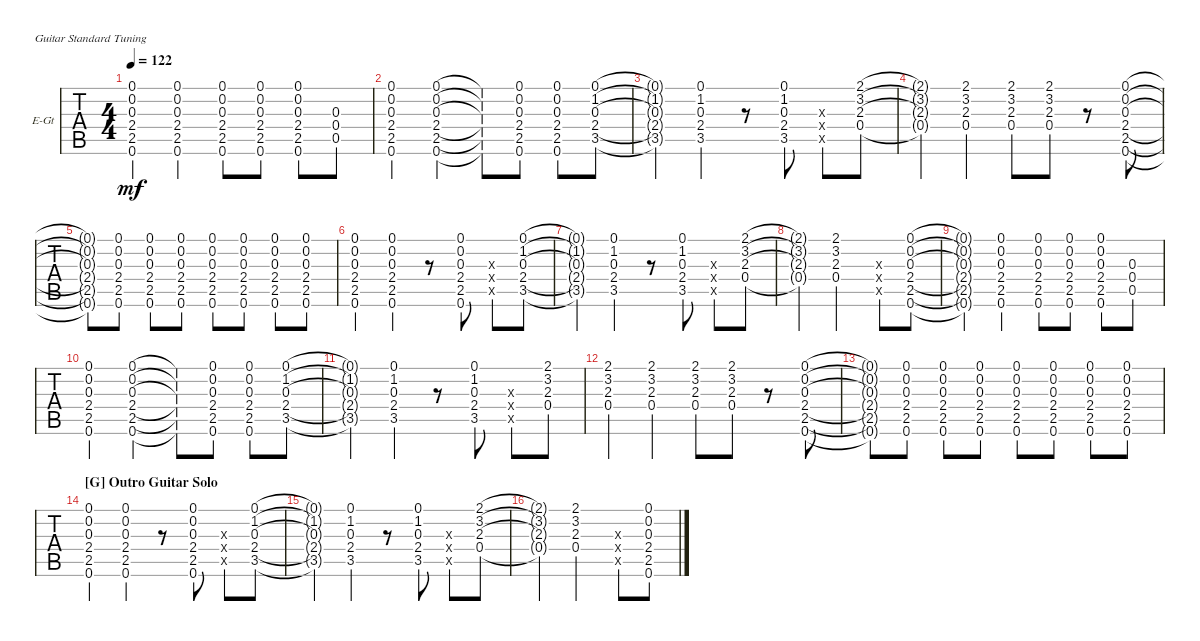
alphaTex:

\bracketExtendMode groupsimilarinstruments
\firstSystemTrackNameOrientation horizontal
\otherSystemsTrackNameOrientation horizontal
\track ("Electric Guitar Clean" "E-Gt") {instrument electricguitarclean}
\staff {tabs}
\tuning (E4 B3 G3 D3 A2 E2)
\ts (4 4)
\tempo 122
\clef g2
\scale
0.333333
\ks c
(0.6{t} 2.5{t} 2.4{t} 0.3{t} 0.2{t} 0.1{t}).4{dy mf} (0.1 0.2 0.3 2.4 2.5 0.6).4 (0.1 0.2 0.3 2.4 2.5 0.6).8 (0.1 0.2 0.3 2.4 2.5 0.6).8 (0.1 0.2 0.3 2.4 2.5 0.6).8 (0.5 0.4 0.3).8 |
\scale
0.333333 (0.6 2.5 2.4 0.3 0.2 0.1).4 (0.6 2.5 2.4 0.3 0.2 0.1).4 (0.6{t} 2.5{t} 2.4{t} 0.3{t} 0.2{t} 0.1{t}).8 (0.6 2.5 2.4 0.3 0.2 0.1).8 (0.6 2.5 2.4 0.3 0.2 0.1).8 (0.1 1.2 0.3 2.4 3.5).8 |
\scale
0.333333 (3.5{t} 2.4{t} 0.3{t} 1.2{t} 0.1{t}).4 (3.5 2.4 0.3 1.2 0.1).4 r.8 (3.5 2.4 0.3 1.2 0.1).8 (0.3{x} 0.4{x} 0.5{x}).8 (0.4 2.3 3.2 2.1).8 |
\scale
0.333333 (2.1{t} 3.2{t} 2.3{t} 0.4{t}).4 (0.4 2.3 3.2 2.1).4 (0.4 2.3 3.2 2.1).8 (0.4 2.3 3.2 2.1).8 r.8 (0.1 0.2 0.3 2.4 2.5 0.6).8 |
\scale
0.333333 (0.6{t} 2.5{t} 2.4{t} 0.3{t} 0.2{t} 0.1{t}).8 (0.6 2.5 2.4 0.3 0.2 0.1).8 (0.6 2.5 2.4 0.3 0.2 0.1).8 (0.6 2.5 2.4 0.3 0.2 0.1).8 (0.6 2.5 2.4 0.3 0.2 0.1).8 (0.6 2.5 2.4 0.3 0.2 0.1).8 (0.6 2.5 2.4 0.3 0.2 0.1).8 (0.6 2.5 2.4 0.3 0.2 0.1).8 |
\scale
0.333333 (0.6 2.5 2.4 0.3 0.2 0.1).4 (0.6 2.5 2.4 0.3 0.2 0.1).4 r.8 (0.1 0.2 0.3 2.4 2.5 0.6).8 (0.5{x} 0.4{x} 0.3{x}).8 (3.5 2.4 0.3 1.2 0.1).8 |
\scale
0.333333 (0.1{t} 1.2{t} 0.3{t} 2.4{t} 3.5{t}).4 (3.5 2.4 0.3 1.2 0.1).4 r.8 (0.1 1.2 0.3 2.4 3.5).8 (0.5{x} 0.4{x} 0.3{x}).8 (0.4 2.3 3.2 2.1).8 |
\scale
0.333333 (2.1{t} 3.2{t} 2.3{t} 0.4{t}).4 (2.1 3.2 2.3 0.4).2 (0.3{x} 0.4{x} 0.5{x}).8 (0.6 2.5 2.4 0.3 0.2 0.1).8 |
\scale
0.333333 (0.6{t} 2.5{t} 2.4{t} 0.3{t} 0.2{t} 0.1{t}).4 (0.1 0.2 0.3 2.4 2.5 0.6).4 (0.1 0.2 0.3 2.4 2.5 0.6).8 (0.1 0.2 0.3 2.4 2.5 0.6).8 (0.1 0.2 0.3 2.4 2.5 0.6).8 (0.5 0.4 0.3).8 |
\scale
0.333333 (0.6 2.5 2.4 0.3 0.2 0.1).4 (0.6 2.5 2.4 0.3 0.2 0.1).4 (0.6{t} 2.5{t} 2.4{t} 0.3{t} 0.2{t} 0.1{t}).8 (0.6 2.5 2.4 0.3 0.2 0.1).8 (0.6 2.5 2.4 0.3 0.2 0.1).8 (0.1 1.2 0.3 2.4 3.5).8 |
\scale
0.333333 (3.5{t} 2.4{t} 0.3{t} 1.2{t} 0.1{t}).4 (3.5 2.4 0.3 1.2 0.1).4 r.8 (3.5 2.4 0.3 1.2 0.1).8 (0.3{x} 0.4{x} 0.5{x}).8 (0.4 2.3 3.2 2.1).8 |
\scale
0.333333 (2.1 3.2 2.3 0.4).4 (0.4 2.3 3.2 2.1).4 (0.4 2.3 3.2 2.1).8 (0.4 2.3 3.2 2.1).8 r.8 (0.1 0.2 0.3 2.4 2.5 0.6).8 |
\scale
0.333333 (0.6{t} 2.5{t} 2.4{t} 0.3{t} 0.2{t} 0.1{t}).8 (0.6 2.5 2.4 0.3 0.2 0.1).8 (0.6 2.5 2.4 0.3 0.2 0.1).8 (0.6 2.5 2.4 0.3 0.2 0.1).8 (0.6 2.5 2.4 0.3 0.2 0.1).8 (0.6 2.5 2.4 0.3 0.2 0.1).8 (0.6 2.5 2.4 0.3 0.2 0.1).8 (0.6 2.5 2.4 0.3 0.2 0.1).8 |
\section ("G" "Outro Guitar Solo")
\scale
0.333333 (0.6 2.5 2.4 0.3 0.2 0.1).4 (0.6 2.5 2.4 0.3 0.2 0.1).4 r.8 (0.1 0.2 0.3 2.4 2.5 0.6).8 (0.5{x} 0.4{x} 0.3{x}).8 (3.5 2.4 0.3 1.2 0.1).8 |
\scale
0.333333 (0.1{t} 1.2{t} 0.3{t} 2.4{t} 3.5{t}).4 (3.5 2.4 0.3 1.2 0.1).4 r.8 (0.1 1.2 0.3 2.4 3.5).8 (0.5{x} 0.4{x} 0.3{x}).8 (0.4 2.3 3.2 2.1).8 |
\scale
0.333333 (2.1{t} 3.2{t} 2.3{t} 0.4{t}).4 (2.1 3.2 2.3 0.4).2 (0.3{x} 0.4{x} 0.5{x}).8 (0.6 2.5 2.4 0.3 0.2 0.1).8
